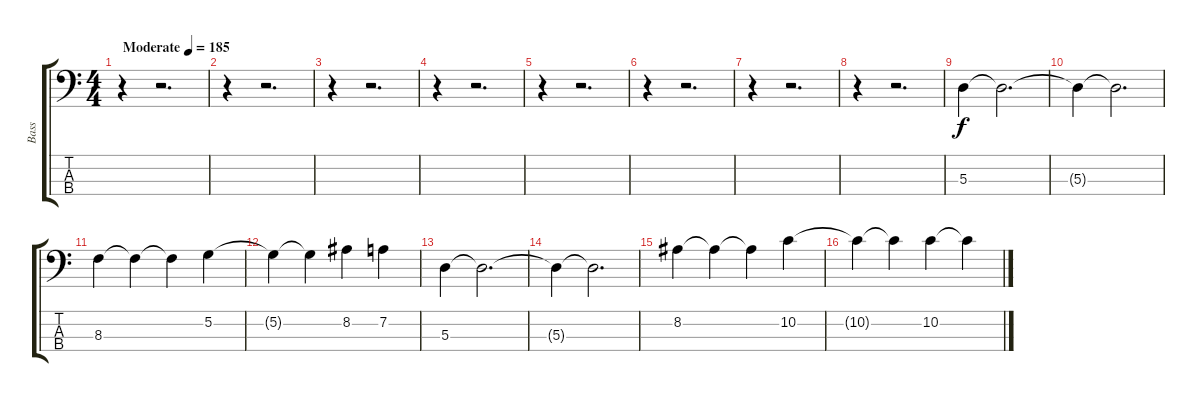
\track ("Bass" "Bass") {instrument electricbassfinger}
\staff {score tabs}
\tuning (G2 D2 A1 D1) {hide}
\ts (4 4)
\tempo (185 "Moderate")
\clef f4
\ks c
r.4{dy f instrument electricbassfinger} r.2{d} |
r.4 r.2{d} |
r.4 r.2{d} |
r.4 r.2{d} |
r.4 r.2{d} |
r.4 r.2{d} |
r.4 r.2{d} |
r.4 r.2{d} |
5.3.4 5.3{t}.2{d} |
5.3{t}.4 5.3{t}.2{d} |
8.3.4 8.3{t}.4 8.3{t}.4 5.2.4 |
5.2{t}.4 5.2{t}.4 8.2.4 7.2.4 |
5.3.4 5.3{t}.2{d} |
5.3{t}.4 5.3{t}.2{d} |
8.2.4 8.2{t}.4 8.2{t}.4 10.2.4 |
10.2{t}.4 10.2{t}.4 10.2.4 10.2{t}.4
